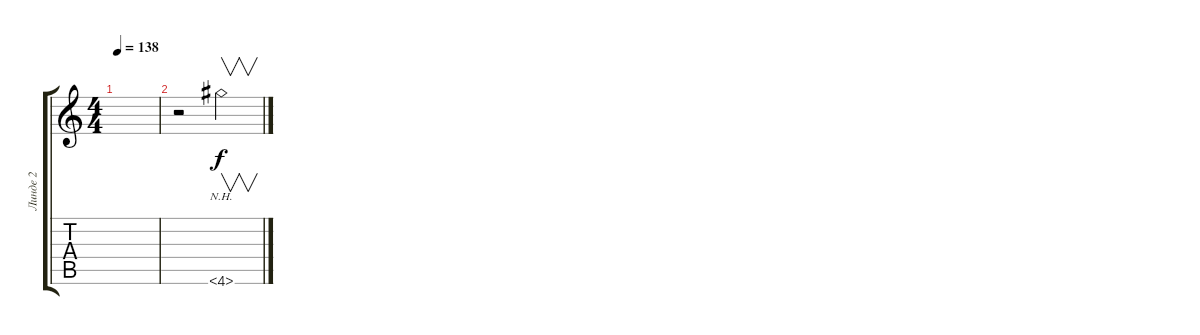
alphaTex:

\track ("Линде 2" "Линде 2") {instrument distortionguitar}
\staff {score tabs}
\tuning (E4 B3 G3 D3 A2 E2) {hide}
\ts (4 4)
\tempo 138
\clef g2
\ks c
|
r.2 4.6{nh}.2{v}
